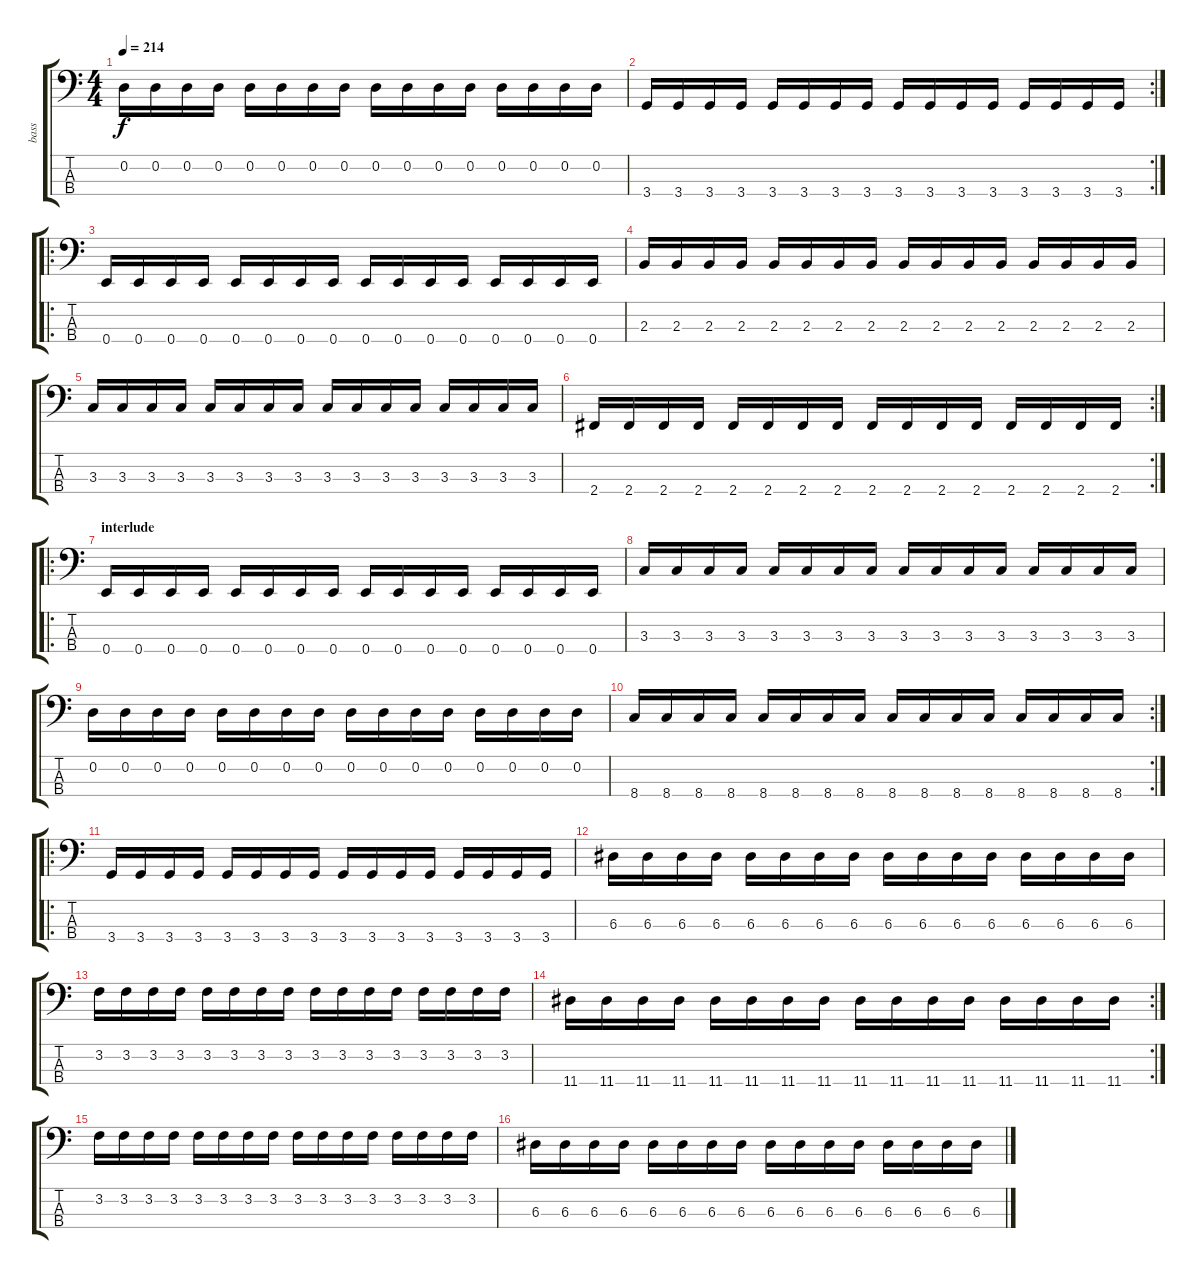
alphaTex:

\track ("bass" "bass") {instrument electricbasspick}
\staff {score tabs}
\tuning (G2 D2 A1 E1) {hide}
\ts (4 4)
\tempo 214
\clef f4
\ks c
0.2.16{dy f} 0.2.16 0.2.16 0.2.16 0.2.16 0.2.16 0.2.16 0.2.16 0.2.16 0.2.16 0.2.16 0.2.16 0.2.16 0.2.16 0.2.16 0.2.16 |
\rc 2
3.4.16 3.4.16 3.4.16 3.4.16 3.4.16 3.4.16 3.4.16 3.4.16 3.4.16 3.4.16 3.4.16 3.4.16 3.4.16 3.4.16 3.4.16 3.4.16 |
\ro
0.4.16 0.4.16 0.4.16 0.4.16 0.4.16 0.4.16 0.4.16 0.4.16 0.4.16 0.4.16 0.4.16 0.4.16 0.4.16 0.4.16 0.4.16 0.4.16 |
2.3.16 2.3.16 2.3.16 2.3.16 2.3.16 2.3.16 2.3.16 2.3.16 2.3.16 2.3.16 2.3.16 2.3.16 2.3.16 2.3.16 2.3.16 2.3.16 |
3.3.16 3.3.16 3.3.16 3.3.16 3.3.16 3.3.16 3.3.16 3.3.16 3.3.16 3.3.16 3.3.16 3.3.16 3.3.16 3.3.16 3.3.16 3.3.16 |
\rc 2
2.4.16 2.4.16 2.4.16 2.4.16 2.4.16 2.4.16 2.4.16 2.4.16 2.4.16 2.4.16 2.4.16 2.4.16 2.4.16 2.4.16 2.4.16 2.4.16 |
\ro
\section ("" "interlude")
0.4.16 0.4.16 0.4.16 0.4.16 0.4.16 0.4.16 0.4.16 0.4.16 0.4.16 0.4.16 0.4.16 0.4.16 0.4.16 0.4.16 0.4.16 0.4.16 |
3.3.16 3.3.16 3.3.16 3.3.16 3.3.16 3.3.16 3.3.16 3.3.16 3.3.16 3.3.16 3.3.16 3.3.16 3.3.16 3.3.16 3.3.16 3.3.16 |
0.2.16 0.2.16 0.2.16 0.2.16 0.2.16 0.2.16 0.2.16 0.2.16 0.2.16 0.2.16 0.2.16 0.2.16 0.2.16 0.2.16 0.2.16 0.2.16 |
\rc 2
8.4.16 8.4.16 8.4.16 8.4.16 8.4.16 8.4.16 8.4.16 8.4.16 8.4.16 8.4.16 8.4.16 8.4.16 8.4.16 8.4.16 8.4.16 8.4.16 |
\ro
3.4.16 3.4.16 3.4.16 3.4.16 3.4.16 3.4.16 3.4.16 3.4.16 3.4.16 3.4.16 3.4.16 3.4.16 3.4.16 3.4.16 3.4.16 3.4.16 |
6.3.16 6.3.16 6.3.16 6.3.16 6.3.16 6.3.16 6.3.16 6.3.16 6.3.16 6.3.16 6.3.16 6.3.16 6.3.16 6.3.16 6.3.16 6.3.16 |
3.2.16 3.2.16 3.2.16 3.2.16 3.2.16 3.2.16 3.2.16 3.2.16 3.2.16 3.2.16 3.2.16 3.2.16 3.2.16 3.2.16 3.2.16 3.2.16 |
\rc 2
11.4.16 11.4.16 11.4.16 11.4.16 11.4.16 11.4.16 11.4.16 11.4.16 11.4.16 11.4.16 11.4.16 11.4.16 11.4.16 11.4.16 11.4.16 11.4.16 |
3.2.16 3.2.16 3.2.16 3.2.16 3.2.16 3.2.16 3.2.16 3.2.16 3.2.16 3.2.16 3.2.16 3.2.16 3.2.16 3.2.16 3.2.16 3.2.16 |
6.3.16 6.3.16 6.3.16 6.3.16 6.3.16 6.3.16 6.3.16 6.3.16 6.3.16 6.3.16 6.3.16 6.3.16 6.3.16 6.3.16 6.3.16 6.3.16
